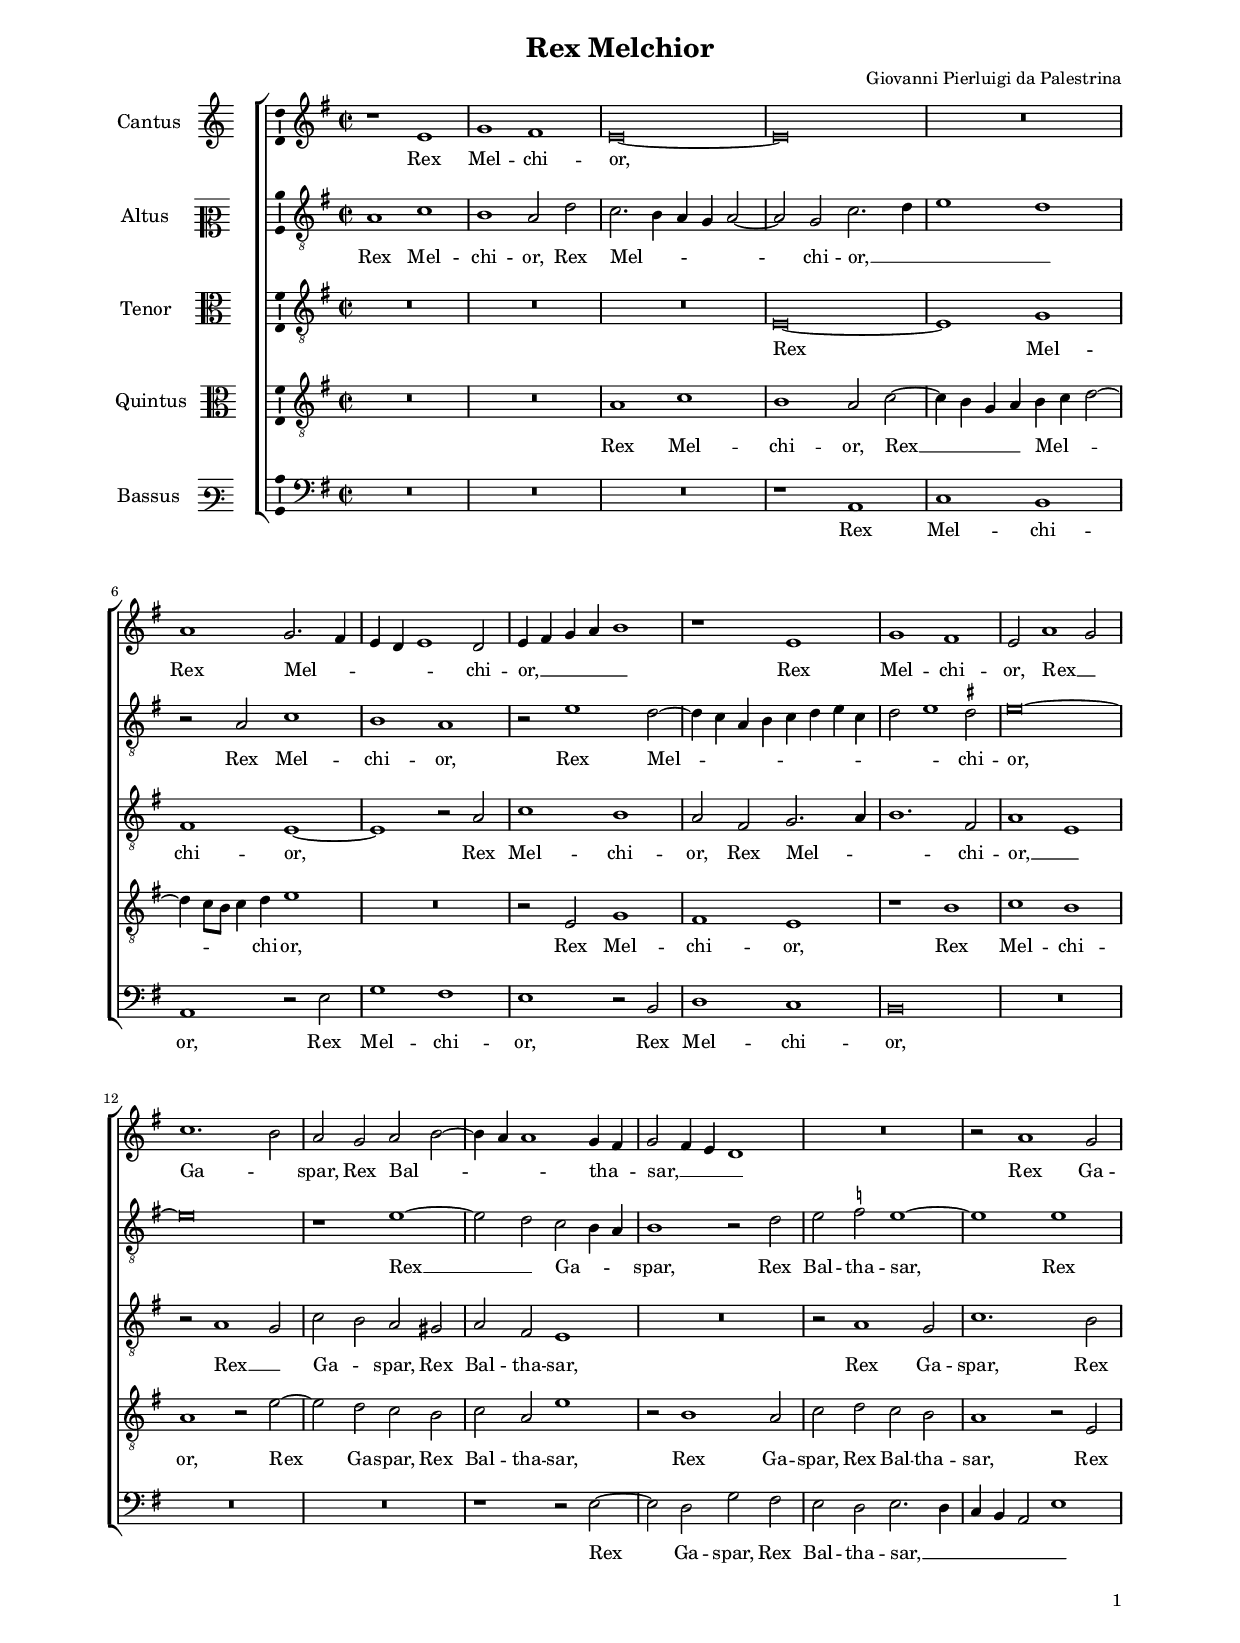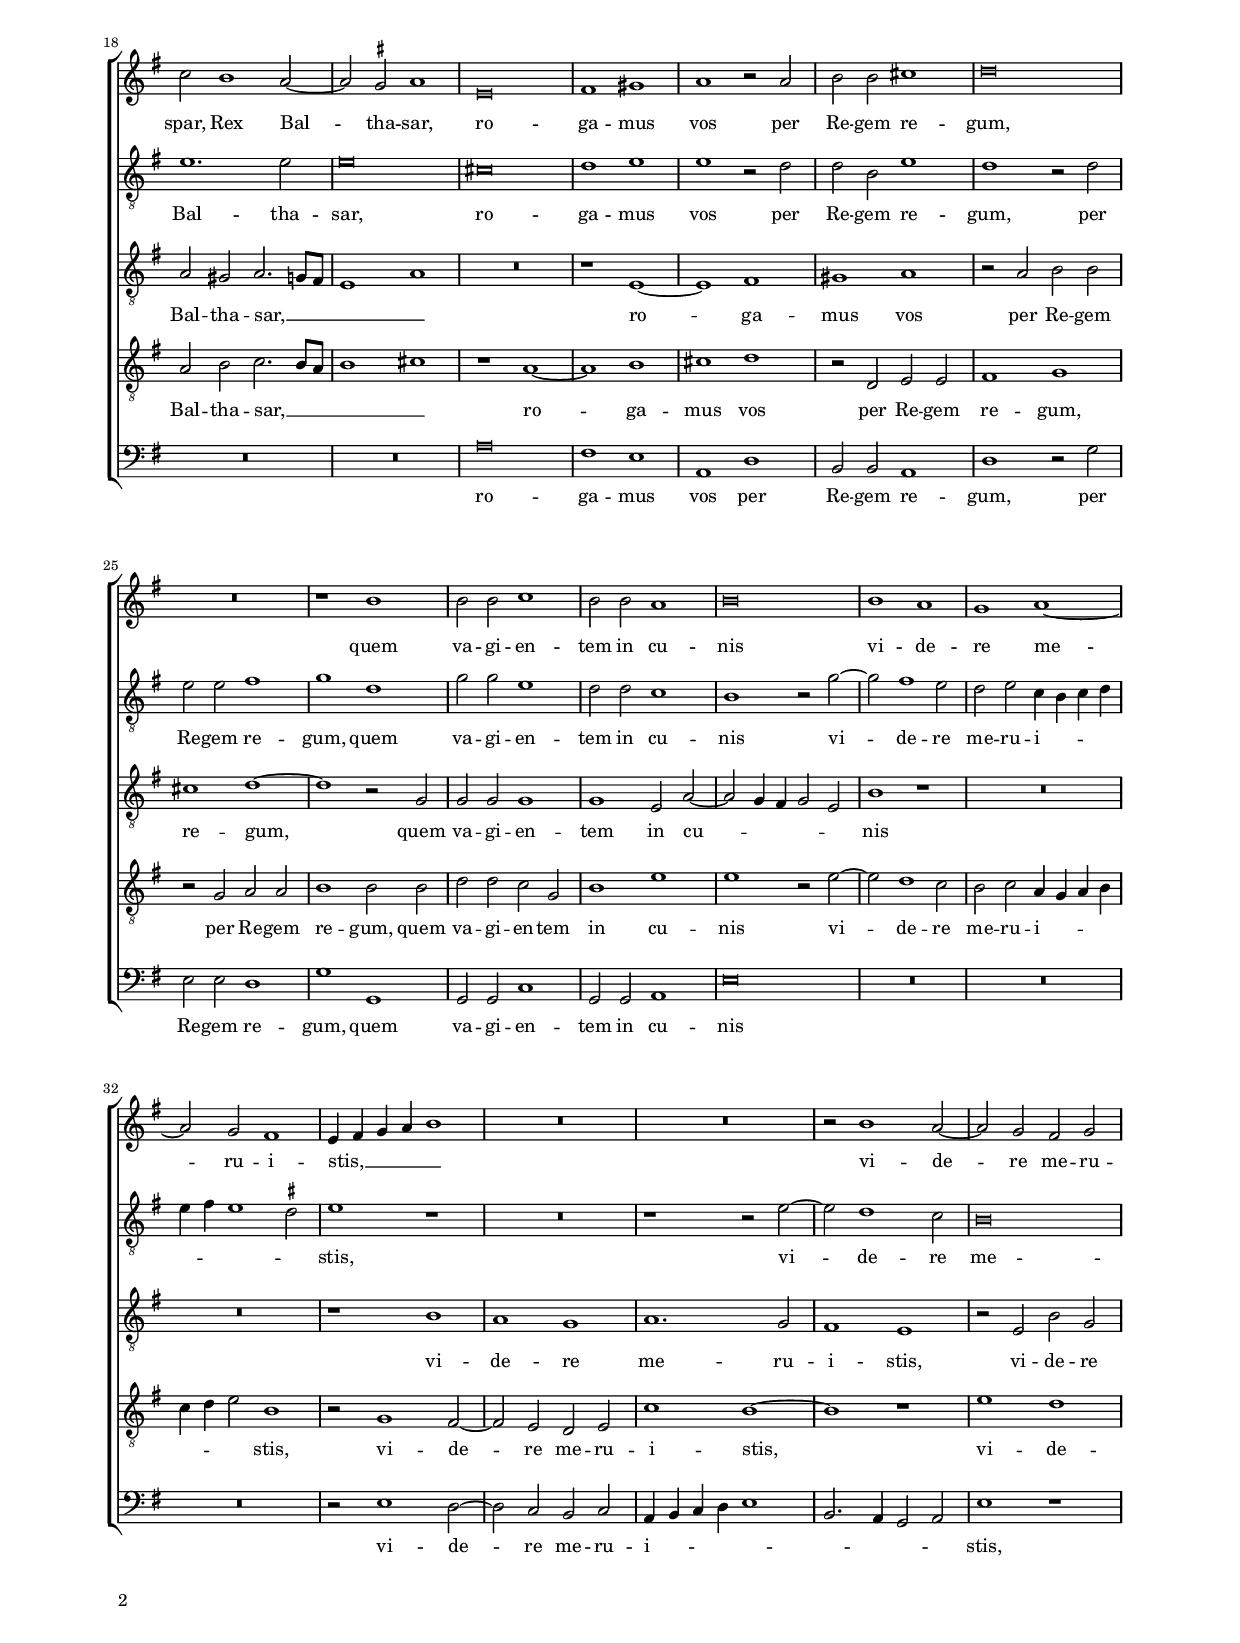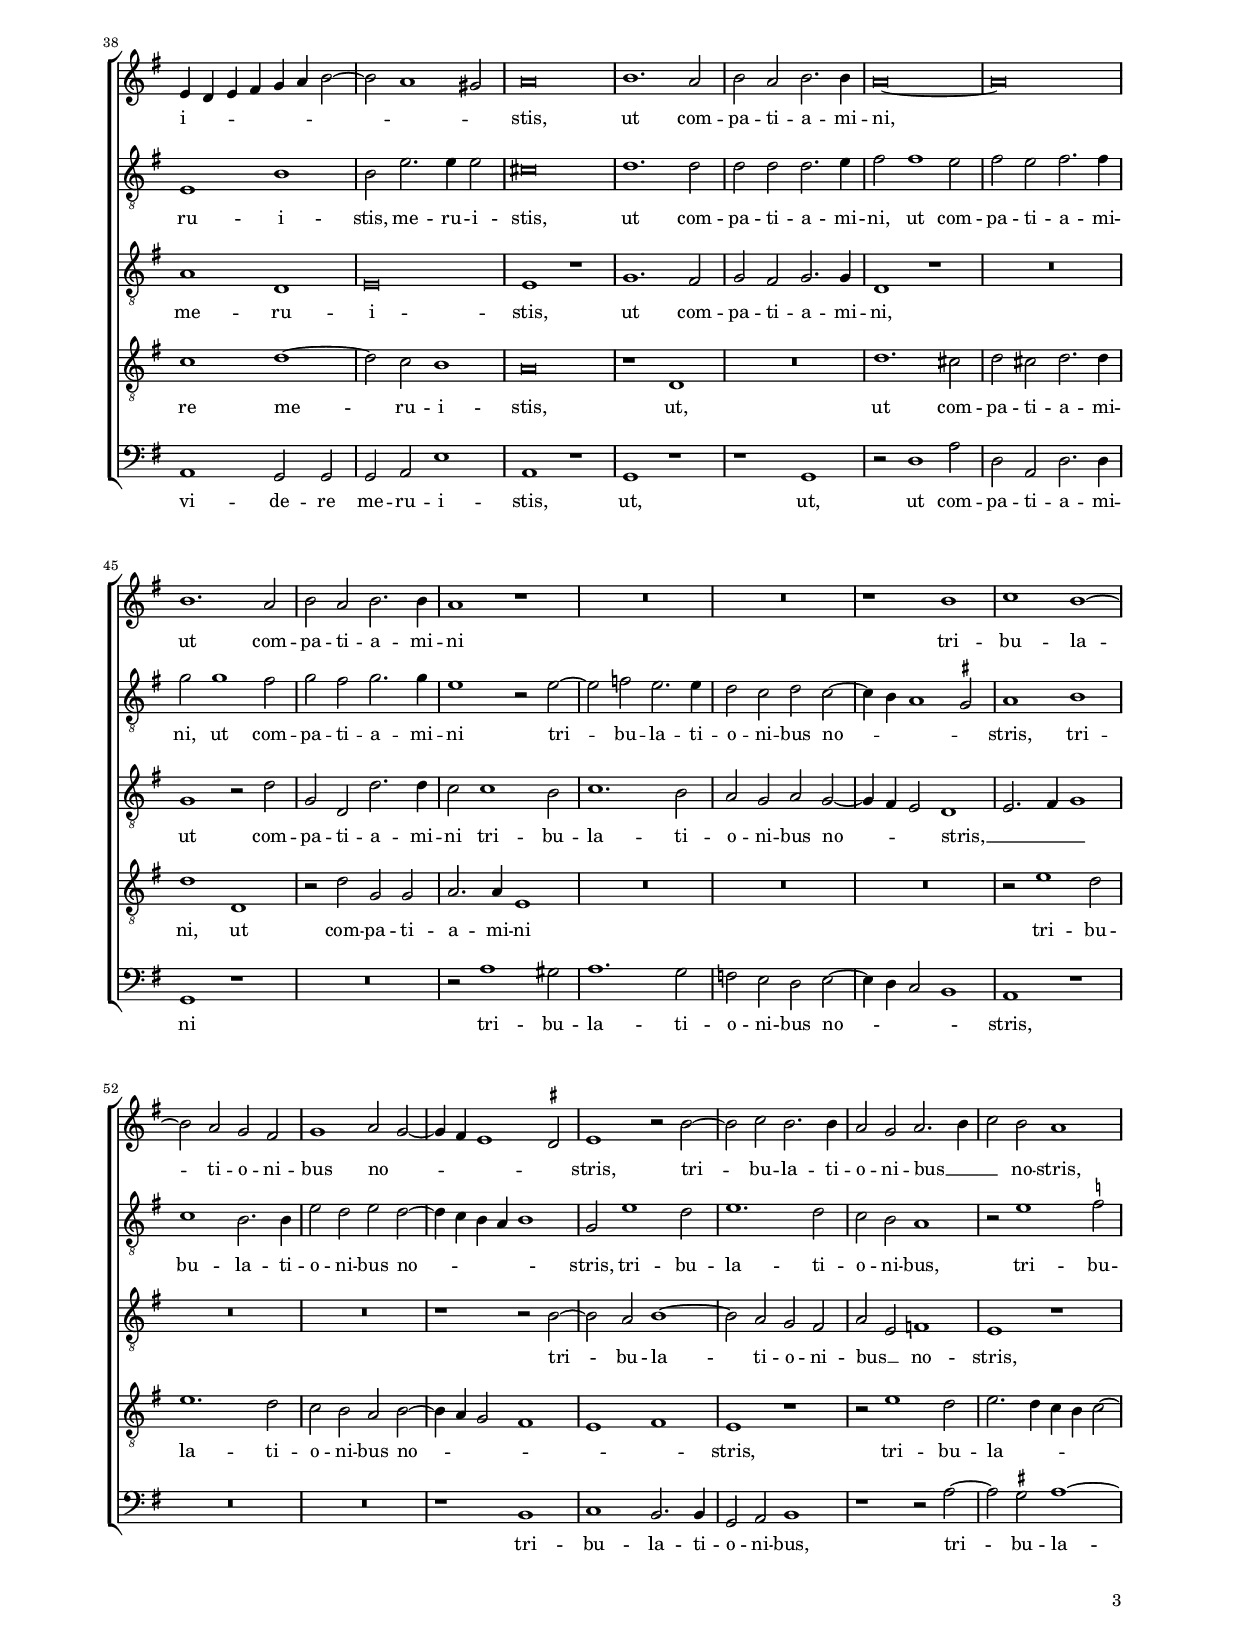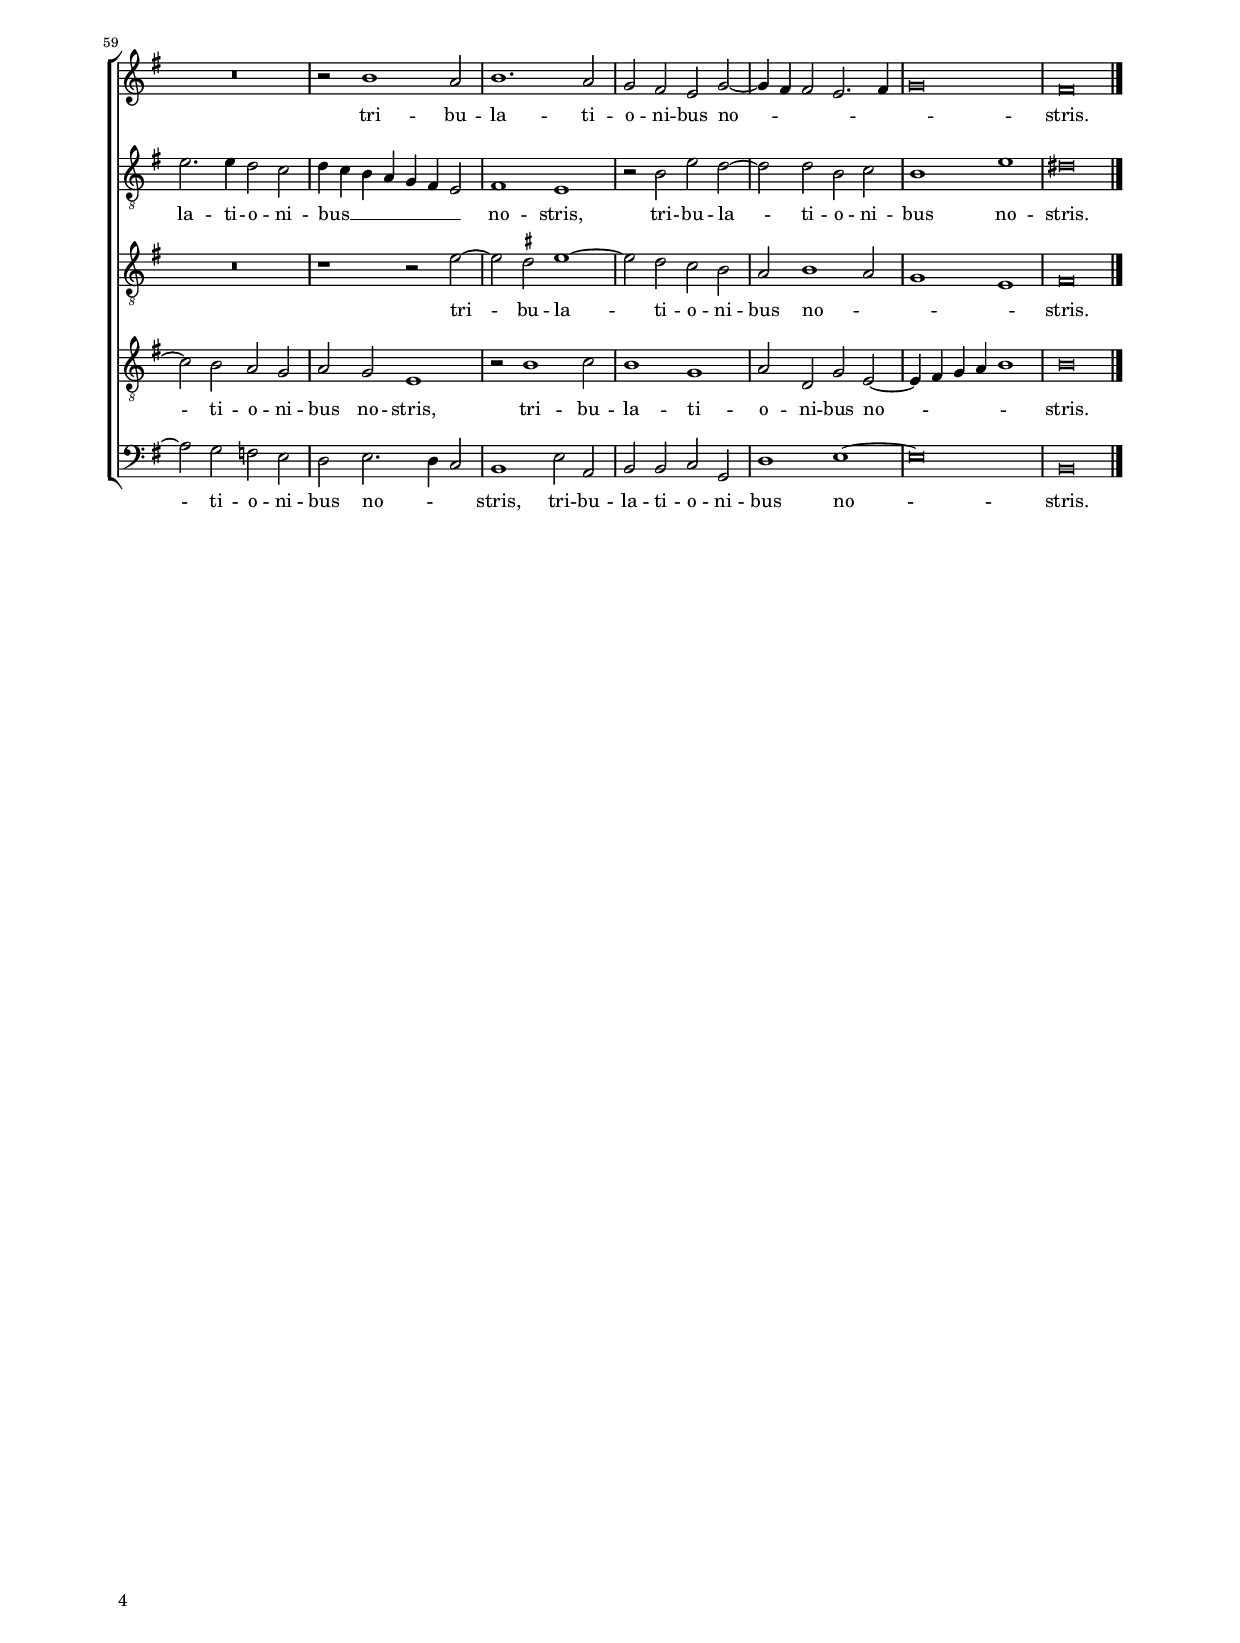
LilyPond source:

\header
{
  title="Rex Melchior"
  composer="Giovanni Pierluigi da Palestrina"
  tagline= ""
}

\version "2.24.1"
\language deutsch
#(set-global-staff-size 15)
% #(set-default-paper-size "letter")
#(ly:set-option 'point-and-click #f)


\paper
	{
	top-margin = 1.8 \cm
	bottom-margin = 1.2 \cm
	left-margin = 2 \cm
	right-margin = 2 \cm
	ragged-bottom = ##f
	ragged-last-bottom = ##t
	print-page-number = ##f
	system-system-spacing = #'((basic-distance . 17) (minimum-distance . 14) (padding . 7) (strechability . 150))
	oddFooterMarkup=\markup   \fill-line { "" \fromproperty #'page:page-number-string }
	evenFooterMarkup=\markup  \fill-line { \fromproperty #'page:page-number-string "" }
	last-bottom-spacing = #'((basic-distance . 12) (minimum-distance . 7) (padding . 4))
%	systems-per-page = 3
%   page-count = 3
%	min-systems-per-page = 3
	}

	
global = {
	\key c \major
	\time 2/2 \set Score.measureLength = #(ly:make-moment 2/1)
	\set Score.tempoHideNote = ##t
	\tempo 2 = 90
	\skip 1*2*65 \bar "|."
	}

	ficta = { \once \set suggestAccidentals = ##t }

	forget = #(define-music-function (music) (ly:music?) #{
		\accidentalStyle forget
		$music
		\accidentalStyle default
		#})

   

incipitcantus = \markup { \score {
	{
	\set Staff.instrumentName = \markup { \fontsize #1 "Cantus" }
	\key c \major
	\clef violin
	s4 \bar ""
	}
	\layout  {
	raggedright = ##t
	indent = 1.6 \cm
	line-width = 2.2\cm
	\context { \Staff \remove Time_signature_engraver }
	\override Staff.Clef.Y-extent = #'(0 . 0)
	}} \hspace #1 }

	  
incipitaltus = \markup { \score {
	{
	\set Staff.instrumentName = \markup { \fontsize #1 "Altus" }
	\key c \major
	\clef mezzosoprano
	s4 \bar ""
	}
	\layout  {
	raggedright = ##t
	indent = 1.6 \cm
	line-width = 2.2\cm
	\context { \Staff \remove Time_signature_engraver }
	\override Staff.Clef.Y-extent = #'(0 . 0)
	}} \hspace #1 }


incipittenor = \markup { \score {
	{
	\set Staff.instrumentName = \markup { \fontsize #1 "Tenor" }
	\key c \major
	\clef alto
	s4 \bar ""
	}
	\layout  {
	raggedright = ##t
	indent = 1.6 \cm
	line-width = 2.2\cm
	\context { \Staff \remove Time_signature_engraver }
	\override Staff.Clef.Y-extent = #'(0 . 0)
	}} \hspace #1 }
	  
	  
incipitquintus = \markup { \score {
	{
	\set Staff.instrumentName = \markup { \fontsize #1 "Quintus" }
	\key c \major
	\clef alto
	s4 \bar ""
	}
	\layout  {
	raggedright = ##t
	indent = 1.6 \cm
	line-width = 2.2\cm
	\context { \Staff \remove Time_signature_engraver }
	\override Staff.Clef.Y-extent = #'(0 . 0)
	}} \hspace #1 }
	  
	  
incipitbassus = \markup { \score {
	{
	\set Staff.instrumentName = \markup { \fontsize #1 "Bassus" }
	\key c \major
	\clef varbaritone
	s4 \bar ""
	}
	\layout  {
	raggedright = ##t
	indent = 1.6 \cm
	line-width = 2.2\cm
	\context { \Staff \remove Time_signature_engraver }
	\override Staff.Clef.Y-extent = #'(0 . 0)
	}} \hspace #1 }


cantus =  \relative c''
	{
	r1 a
	c1 h
	a\breve~
	a\breve
%5
	R\breve |
	d1 c2. h4
	a4 g a1 g2
	a4 h c d e1
	r1 a,
%10
	c1 h |
	a2 d1 c2
	f1. e2
	d2 c d e~
	e4 d d1 c4 h
%15
	c2 h4 a g1 |
	R\breve
	r2 d'1 c2
	f2 e1 d2~
	d2 \ficta cis d1
%20
	a\breve |
	h1 cis
	d1 r2 d
	e2 e fis1
	g\breve
%25
	R\breve |
	r1 e
	e2 e f1
	e2 e d1
	e\breve
%30
	e1 d |
	c1 d~
	d2 c h1
	a4 h c d e1
	R\breve
%35
	R\breve |
	r2 e1 d2~
	d2 c h  c
	a4 g a h c d e2~
	e2 d1 cis2
%40
	d\breve |
	e1. d2
	e2 d e2. e4
	d\breve~
	d\breve
%45
	e1. d2 |
	e2 d e2. e4
	d1 r
	R\breve
	R\breve
%50
	r1 e |
	f1 e~
	e2 d c h
	c1 d2 c~
	c4 h a1 \ficta gis2
%55
	a1 r2 e'~ |
	e2 f e2. e4
	d2 c d2. e4
	f2 e d1
	R\breve
%60
	r2 e1 d2 |
	e1. d2
	c2 h a c~
	c4 h h2 a2. h4
	c\breve
%65
	h\breve |
	}


altus =  \relative c'
	{
	d1 f
	e1 d2 g
	f2. e4 d c d2~
	d2 c f2. g4
%5
	a1 g |
	r2 d f1
	e1 d
	r2 a'1 g2~
	g4 f d e f g a f
%10
	g2 a1 \ficta gis2 |
	a\breve~
	a\breve
	r1 a~
	a2 g f e4 d
%15
	e1 r2 g |
	a2 \ficta b a1~
	a1 a
	a1. a2
	a\breve
%20
	fis\breve |
	g1 a
	a1 r2 g
	g2 e a1
	g1 r2 g
%25
	a2 a h1 |
	c1 g
	c2 c a1
	g2 g f1
	e1 r2 c'~
%30
	c2 h1 a2 |
	g2 a f4 e f g
	a4 h a1 \ficta gis2
	a1 r
	R\breve
%35
	r1 r2 a~ |
	a2 g1 f2
	e\breve
	a,1 e'
	e2 a2. a4 a2
%40
	fis\breve |
	g1. g2
	g2 g g2. a4
	h2 h1 a2
	h2 a h2. h4
%45
	c2 c1 h2 |
	c2 h c2. c4
	a1 r2 a~
	a2 b a2. a4
	g2 f g f~
%50
	f4 e d1 \ficta cis2 |
	d1 e
	f1 e2. e4
	a2 g a g~
	g4 f e d e1
%55
	c2 a'1 g2 |
	a1. g2
	f2 e d1
	r2 a'1 \ficta b2
	a2. a4 g2 f
%60
	g4 f e d c h a2 |
	h1 a
	r2 e' a g~
	g2 g e f
	e1 a
%65
	gis\breve |
	}


tenor =  \relative c'
	{
	R\breve
	R\breve
	R\breve
	a\breve~
%5
	a1 c |
	h1 a~
	a1 r2 d
	f1 e
	d2 h c2. d4
%10
	e1. h2 |
	d1 a
	r2 d1 c2
	f2 e d cis
	d2 h a1
%15
	R\breve |
	r2 d1 c2
	f1. e2
	d2 cis d2. c8 h
	a1 d
%20
	R\breve |
	r1 a~
	a1 h
	cis1 d
	r2 d e e
%25
	fis1 g~ |
	g1 r2 c,
	c2 c c1
	c1 a2 d~
	d2 c4 h c2 a
%30
	e'1 r |
	R\breve
	R\breve
	r1 e
	d1 c
%35
	d1. c2 |
	h1 a
	r2 a e' c
	d1 g,
	a\breve
%40
	a1 r |
	c1. h2
	c2 h c2. c4
	g1 r
	R\breve
%45
	c1 r2 g' |
	c,2 g g'2. g4
	f2 f1 e2
	f1. e2
	d2 c d c~
%50
	c4 h a2 g1 |
	a2. h4 c1
	R\breve
	R\breve
	r1 r2 e~
%55
	e2 d e1~ |
	e2 d c h
	d2 a b1
	a1 r
	R\breve
%60
	r1 r2 a'~ |
	a2 \ficta gis a1~
	a2 g f e
	d2 e1 d2
	c1 a
%65
	h\breve |
	}


quintus  =  \relative c'
	{
	R\breve
	R\breve
	d1 f
	e1 d2 f~
%5
	f4 e c d e f g2~ |
	g4 f8 e f4 g a1
	R\breve
	r2 a, c1
	h1 a
%10
	r1 e' |
	f1 e
	d1 r2 a'~
	a2 g f e
	f2 d a'1
%15
	r2 e1 d2 |
	f2 g f e
	d1 r2 a
	d2 e f2. e8 d
	e1 fis
%20
	r1 d~ |
	d1 e
	fis1 g
	r2 g, a a
	h1 c
%25
	r2 c d d |
	e1 e2 e
	g2 g f c
	e1 a
	a1 r2 a~
%30
	a2 g1 f2 |
	e2 f d4 c d e
	f4 g a2 e1
	r2 c1 h2~
	h2 a g a
%35
	f'1 e~ |
	e1 r
	a1 g
	f1 g~
	g2 f e1
%40
	d\breve |
	r1 g,
	R\breve
	g'1. fis2
	g2 fis g2. g4
%45
	g1 g, |
	r2 g' c, c
	d2. d4 a1
	R\breve
	R\breve
%50
	R\breve |
	r2 a'1 g2
	a1. g2
	f2 e d e~
	e4 d c2 h1
%55
	a1 h |
	a1 r
	r2 a'1 g2
	a2. g4 f e f2~
	f2 e d c
%60
	d2 c a1 |
	r2 e'1 f2
	e1 c
	d2 g, c a~
	a4 h c d e1
%65
	e\breve |
	}


bassus  =  \relative c
	{
	R\breve
	R\breve
	R\breve
	r1 d
%5
	f1 e |
	d1 r2 a'
	c1 h
	a1 r2 e
	g1 f
%10
	e\breve |
	R\breve
	R\breve
	R\breve
	r1 r2 a~
%15
	a2 g c h |
	a2 g a2. g4
	f4 e d2 a'1
	R\breve
	R\breve
%20
	d\breve |
	h1 a
	d,1 g
	e2 e d1
	g1 r2 c
%25
	a2 a g1 |
	c1 c,
	c2 c f1
	c2 c d1
	a'\breve
%30
	R\breve |
	R\breve
	R\breve
	r2 a1 g2~
	g2 f e f
%35
	d4 e f g a1 |
	e2. d4 c2 d
	a'1 r
	d,1 c2 c
	c2 d a'1
%40
	d,1 r |
	c1 r
	r1 c
	r2 g'1 d'2
	g,2 d g2. g4
%45
	c,1 r |
	R\breve
	r2 d'1 cis2
	d1. c2
	b2 a g a~
%50
	a4 g f2 e1 |
	d1 r
	R\breve
	R\breve
	r1 e
%55
	f1 e2. e4 |
	c2 d e1
	r1 r2 d'~
	d2 \ficta cis d1~
	d2 c b a
%60
	g2 a2. g4 f2  |
	e1 a2 d,
	e2 e f c
	g'1 a~
	a\breve
%65
	e\breve |
	}


lyricscantus = \lyricmode {
	Rex Mel -- chi -- or,
	Rex Mel -- _ _ _ _ chi -- or, __ _ _ _ _
	Rex Mel -- chi -- or,
	Rex __ _ Ga -- _ spar, Rex Bal -- _ _ _ tha -- _ sar, __ _ _ _
	Rex Ga -- spar, Rex Bal -- tha -- sar,
	ro -- ga -- mus vos per Re -- gem re -- gum,
	quem va -- gi -- en -- tem in cu -- nis 
	vi -- de -- re me -- ru -- i -- stis, __ _ _ _ _
	vi -- de -- re me -- ru -- i -- _ _ _ _ _ _ _ _ stis,
	ut com -- pa -- ti -- a -- mi -- ni,
	ut com -- pa -- ti -- a -- mi -- ni
	tri -- bu -- la -- ti -- o -- ni -- bus no -- _ _ _ _ stris,
	tri -- bu -- la -- ti -- o -- ni -- bus __ _ _ no -- stris,
	tri -- bu -- la -- ti -- o -- ni -- bus no -- _ _ _ _ _ stris.
	}


lyricsaltus = \lyricmode {
	Rex Mel -- chi -- or,
	Rex Mel -- _ _ _ _ chi -- or, __ _ _ _
	Rex Mel -- chi -- or,
	Rex Mel -- _ _ _ _ _ _ _ _ _ chi -- or,
	Rex __ _ Ga -- _ _ spar, Rex Bal -- tha -- sar,
	Rex Bal -- tha -- sar,
	ro -- ga -- mus vos per Re -- gem re -- gum,
	per Re -- gem re -- gum,
	quem va -- gi -- en -- tem in cu -- nis 
	vi -- de -- re me -- ru -- i -- _ _ _ _ _ _ _ stis,
	vi -- de -- re me -- ru -- i -- stis,
	me -- ru -- i -- stis,
	ut com -- pa -- ti -- a -- mi -- ni,
	ut com -- pa -- ti -- a -- mi -- ni,
	ut com -- pa -- ti -- a -- mi -- ni
	tri -- bu -- la -- ti -- o -- ni -- bus no -- _ _ _ stris,
	tri -- bu -- la -- ti -- o -- ni -- bus no -- _ _ _ _ stris,
	tri -- bu -- la -- ti -- o -- ni -- bus,
	tri -- bu -- la -- ti -- o -- ni -- bus __ _ _ _ _ _ _ no -- stris,
	tri -- bu -- la -- ti -- o -- ni -- bus no -- stris.
	}


lyricstenor = \lyricmode {
	Rex Mel -- chi -- or,
	Rex Mel -- chi -- or,
	Rex Mel -- _ _ chi -- or, __ _
	Rex __ _ Ga -- _ spar, Rex Bal -- tha -- sar,
	Rex Ga -- spar, Rex Bal -- tha -- sar, __ _ _ _ _
	ro -- ga -- mus vos per Re -- gem re -- gum,
	quem va -- gi -- en -- tem in cu -- _ _ _ _ nis 
	vi -- de -- re me -- ru -- i -- stis,
	vi -- de -- re me -- ru -- i -- stis,
	ut com -- pa -- ti -- a -- mi -- ni,
	ut com -- pa -- ti -- a -- mi -- ni
	tri -- bu -- la -- ti -- o -- ni -- bus no -- _ _ stris, __ _ _ _
	tri -- bu -- la -- ti -- o -- ni -- bus __ _ no -- stris,
	tri -- bu -- la -- ti -- o -- ni -- bus no -- _ _ _ stris.
	}


lyricsquintus = \lyricmode {
	Rex Mel -- chi -- or,
	Rex __ _ _ _ Mel -- _ _ _ _ _ chi -- or,
	Rex Mel -- chi -- or,
	Rex Mel -- chi -- or,
	Rex Ga -- spar, Rex Bal -- tha -- sar,
	Rex Ga -- spar, Rex Bal -- tha -- sar,
	Rex Bal -- tha -- sar, __ _ _ _ _
	ro -- ga -- mus vos per Re -- gem re -- gum,
	per Re -- gem re -- gum,
	quem va -- gi -- en -- tem in cu -- nis 
	vi -- de -- re me -- ru -- i -- _ _ _ _ _ _ stis,
	vi -- de -- re me -- ru -- i -- stis,
	vi -- de -- re me -- ru -- i -- stis,
	ut,
	ut com -- pa -- ti -- a -- mi -- ni,
	ut com -- pa -- ti -- a -- mi -- ni
	tri -- bu -- la -- ti -- o -- ni -- bus no -- _ _ _ _ _ stris,
	tri -- bu -- la -- _ _ _ _ ti -- o -- ni -- bus no -- stris,
	tri -- bu -- la -- ti -- o -- ni -- bus no -- _ _ _ _ stris.
	}


lyricsbassus = \lyricmode {
	Rex Mel -- chi -- or,
	Rex Mel -- chi -- or,
	Rex Mel -- chi -- or,
	Rex Ga -- spar, Rex Bal -- tha -- sar, __ _ _ _ _ _
	ro -- ga -- mus vos per Re -- gem re -- gum,
	per Re -- gem re -- gum,
	quem va -- gi -- en -- tem in cu -- nis 
	vi -- de -- re me -- ru -- i -- _ _ _ _ _ _ _ _ stis,
	vi -- de -- re me -- ru -- i -- stis,
	ut,
	ut,
	ut com -- pa -- ti -- a -- mi -- ni
	tri -- bu -- la -- ti -- o -- ni -- bus no -- _ _ _ stris,
	tri -- bu -- la -- ti -- o -- ni -- bus,
	tri -- bu -- la -- ti -- o -- ni -- bus no -- _ _ stris,
	tri -- bu -- la -- ti -- o -- ni -- bus no -- stris.
	}


\score
{  
	\transpose c g, {
	\new ChoirStaff \with { \override StaffGrouper.staff-staff-spacing.basic-distance = #12 }
	<<

	\new Staff << \global
	\new Voice="v1" {
		\set Staff.instrumentName=\incipitcantus
%		\set Staff.instrumentName= "S"
		\set Staff.midiInstrument = "reed organ"
		\clef violin
		\cantus }
	\new Lyrics \lyricsto "v1" {\lyricscantus }
	>>


	\new Staff << \global
	\new Voice="v2" {
		\set Staff.instrumentName=\incipitaltus
%		\set Staff.instrumentName= "A"
		\set Staff.midiInstrument = "reed organ"
		\clef "G_8" % violin
		\altus}
	\new Lyrics \lyricsto "v2" {\lyricsaltus }
	>>


	\new Staff << \global
	\new Voice="v3" {
		\set Staff.instrumentName=\incipittenor
%		\set Staff.instrumentName= "T"
		\set Staff.midiInstrument = "reed organ"
		\clef "G_8"
		\tenor }
	\new Lyrics \lyricsto "v3" {\lyricstenor }
	>>


	\new Staff << \global
	\new Voice="v5" {
		\set Staff.instrumentName=\incipitquintus
%		\set Staff.instrumentName= "Q"
		\set Staff.midiInstrument = "reed organ"
		\clef "G_8"
		\quintus}
	\new Lyrics \lyricsto "v5" {\lyricsquintus }
	>>


	\new Staff << \global
	\new Voice="v4" {
		\set Staff.instrumentName=\incipitbassus
%		\set Staff.instrumentName= "B"
		\set Staff.midiInstrument = "reed organ"
		\clef bass 
		\bassus }
	\new Lyrics \lyricsto "v4" {\lyricsbassus}
	>>

	>>
	} % transpose

	\layout
	{
	indent = 2.5\cm
	\context { \Lyrics \override VerticalAxisGroup.nonstaff-relatedstaff-spacing.padding = #1.4 }
%	\context { \Lyrics \override LyricText.font-size = #1 }
	\context { \Staff \override TimeSignature.break-visibility = #end-of-line-invisible }
	\context { \Staff \consists Ambitus_engraver }
	\context { \Score \override BarNumber.padding = #2 }
	\context { \Voice \override NoteHead.style = #'baroque }
	}

\midi
	{
		
	}

}


% EOF
